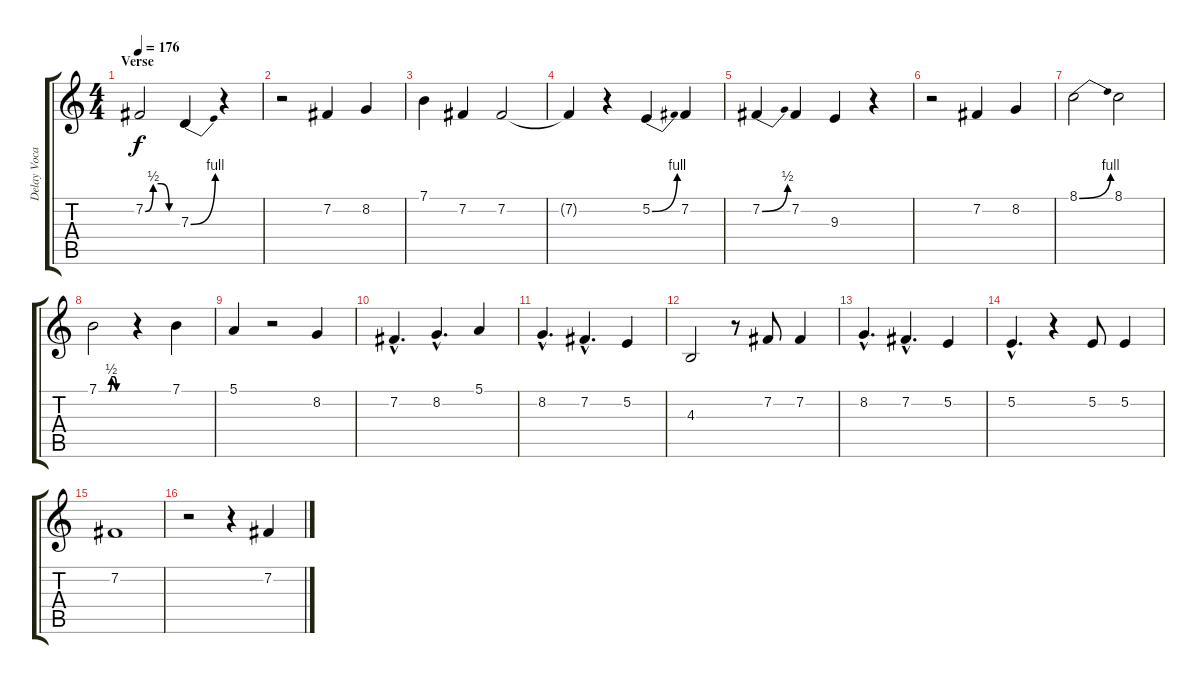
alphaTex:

\track ("Delay Vocals" "Delay Voca") {instrument pad8sweep}
\staff {score tabs}
\tuning (E4 B3 G3 D3 A2 E2) {hide}
\ts (4 4)
\section ("" "Verse")
\tempo 176
\clef g2
\ks c
7.2{be (custom 0 0 15 2 30 2 45 0 60 0)}.2{dy f} 7.3{be (bend 0 0 60 4)}.4 r.4 |
r.2 7.2.4 8.2.4 |
7.1.4 7.2.4 7.2.2 |
7.2{t}.4 r.4 5.2{be (bend 0 0 60 4)}.4 7.2.4 |
7.2{be (bend 0 0 60 2)}.4 7.2.4 9.3.4 r.4 |
r.2 7.2.4 8.2.4 |
8.1{be (bend 0 0 60 4)}.2 8.1.2 |
7.1{be (custom 0 0 20 0 25 2 30 2 35 0 45 0 60 0)}.2 r.4 7.1.4 |
5.1.4 r.2 8.2.4 |
7.2{hac}.4{d} 8.2{hac}.4{d} 5.1.4 |
8.2{hac}.4{d} 7.2{hac}.4{d} 5.2.4 |
4.3.2 r.8 7.2.8 7.2.4 |
8.2{hac}.4{d} 7.2{hac}.4{d} 5.2.4 |
5.2{hac}.4{d} r.4 5.2.8 5.2.4 |
7.2.1 |
r.2 r.4 7.2.4
